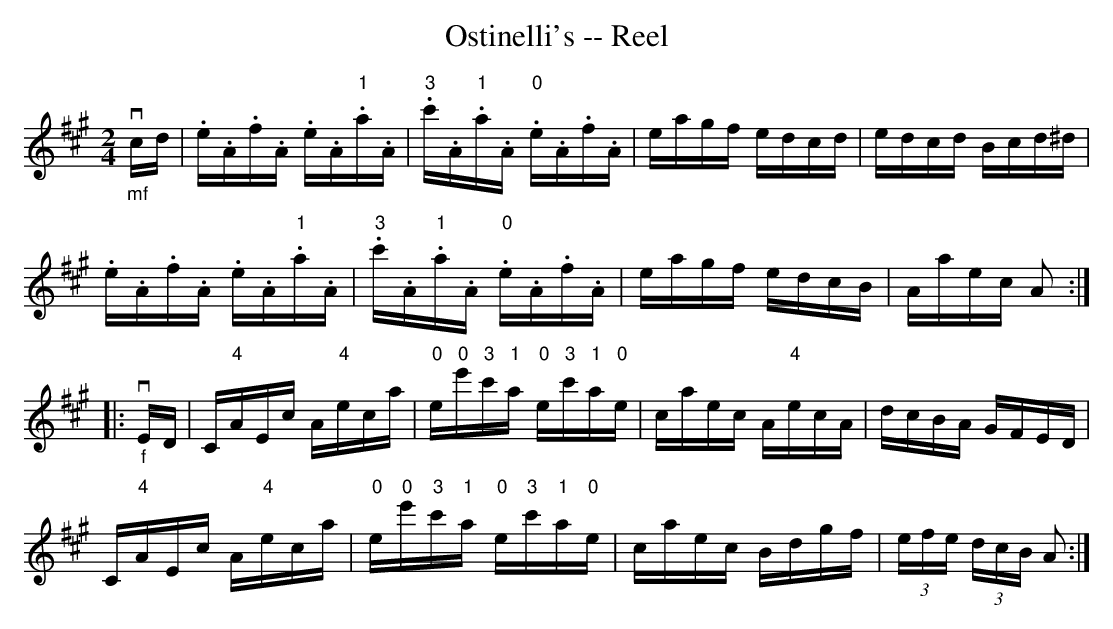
X:1
T:Ostinelli's -- Reel
M:2/4
L:1/16
K:A
"_mf"vcd|\
.e.A.f.A .e.A."1"a.A | "3".c'.A."1"a.A "0".e.A.f.A | eagf edcd | edcd Bcd^d |
.e.A.f.A .e.A."1"a.A | "3".c'.A."1"a.A "0".e.A.f.A |eagf edcB | Aaec A2 :|
|:"_f"vED|C"4"AEc A"4"eca | "0"e"0"e'"3"c'"1"a "0"e"3"c'"1"a"0"e |caec A"4"ecA | dcBA GFED |
C"4"AEc A"4"eca | "0"e"0"e'"3"c'"1"a "0"e"3"c'"1"a"0"e |caec Bdgf | (3efe (3dcB A2:|]
